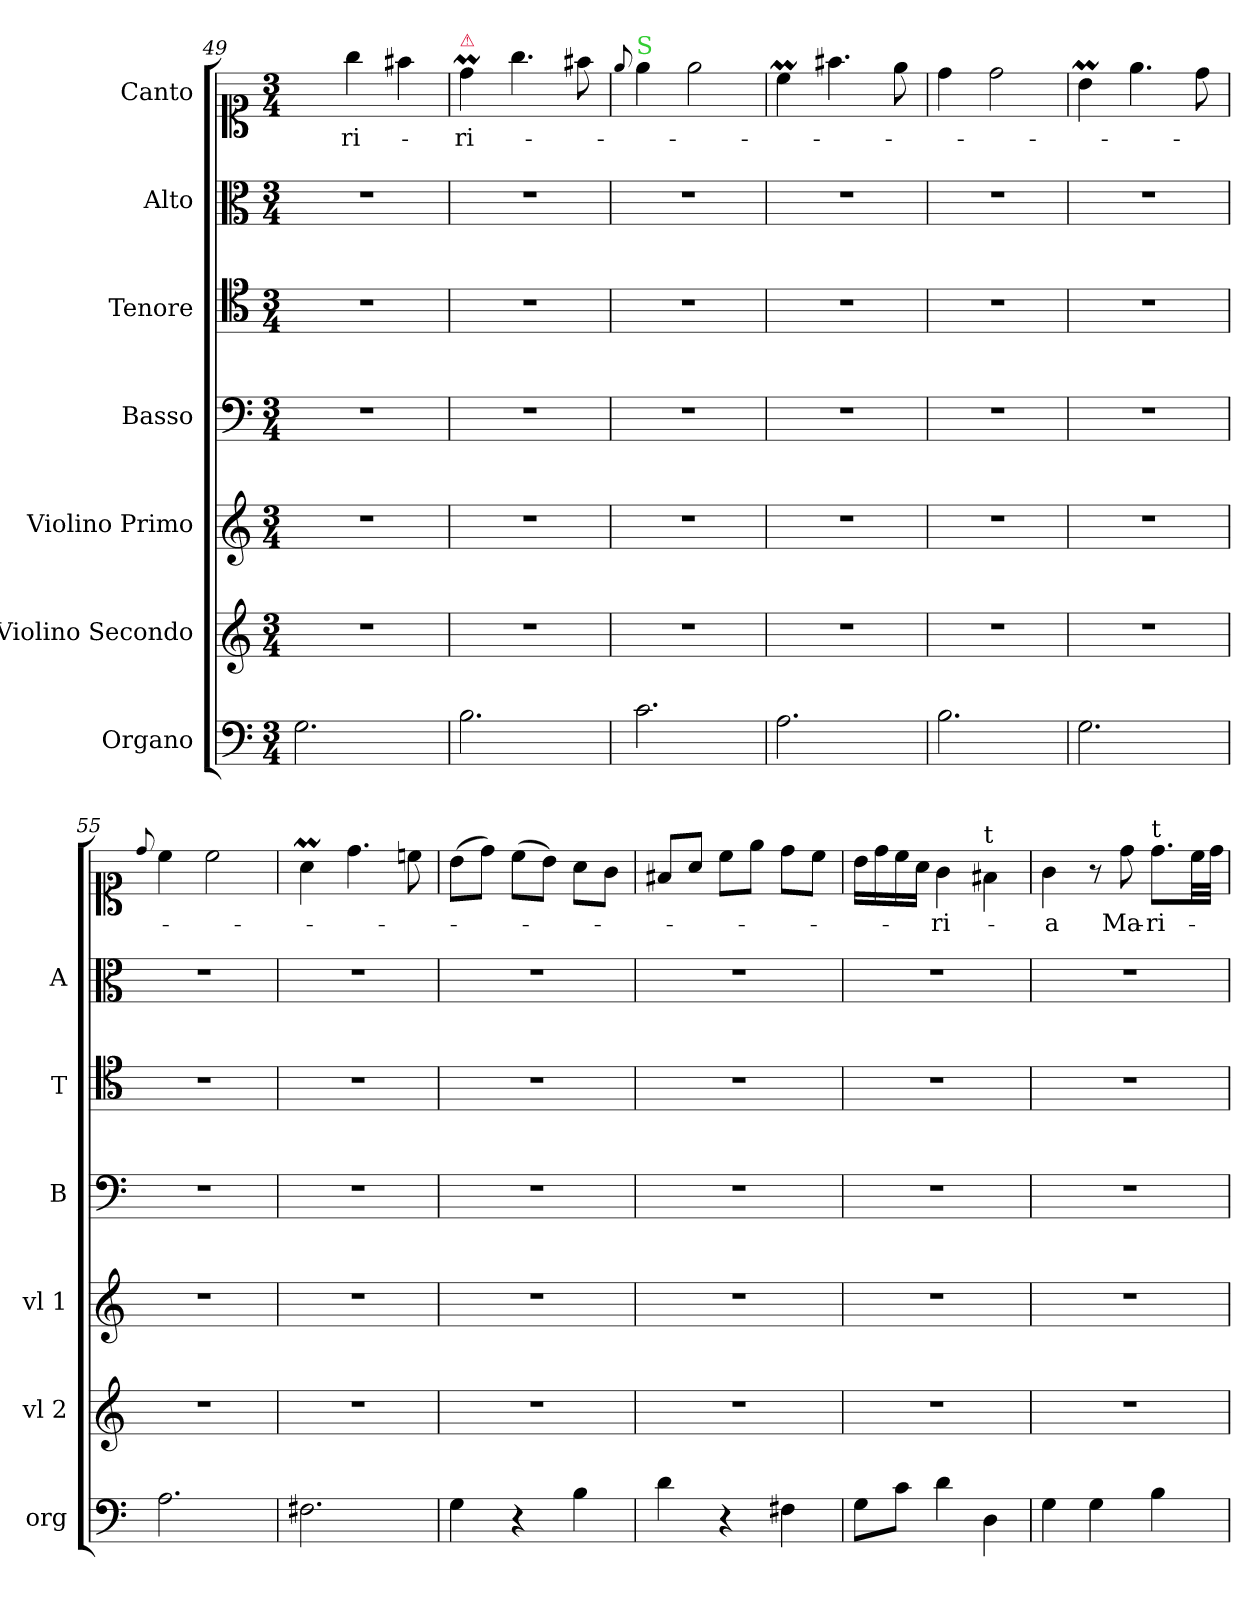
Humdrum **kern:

**kern	**kern	**kern	**kern	**kern	**kern	**kern	**text
*part7	*part6	*part5	*part4	*part3	*part2	*part1	*part1
*staff7	*staff6	*staff5	*staff4	*staff3	*staff2	*staff1	*staff1
*I"Organo	*I"Violino Secondo	*I"Violino Primo	*I"Basso	*I"Tenore	*I"Alto	*I"Canto	*
*I'org	*I'vl 2	*I'vl 1	*I'B	*I'T	*I'A	*	*
*clefF4	*clefG2	*clefG2	*clefF4	*clefC4	*clefC3	*clefC1	*
*k[]	*k[]	*k[]	*k[]	*k[]	*k[]	*k[]	*
*C:	*C:	*C:	*C:	*C:	*C:	*C:	*
*M3/4	*M3/4	*M3/4	*M3/4	*M3/4	*M3/4	*M3/4	*
=49	=49	=49	=49	=49	=49	=49	=49
2.G\	2.r	2.r	2.r	2.r	2.r	4ryy	.
.	.	.	.	.	.	4gg\	ri-
.	.	.	.	.	.	4ff#X\	.
=50	=50	=50	=50	=50	=50	=50	=50
!	!	!	!	!	!	!LO:TX:a:color=crimson:t=⚠	!
2.B\	2.r	2.r	2.r	2.r	2.r	4ddM\	-ri-
.	.	.	.	.	.	4.gg\	.
.	.	.	.	.	.	8ff#X\	.
=51	=51	=51	=51	=51	=51	=51	=51
.	.	.	.	.	.	8qqee/	.
!	!	!	!	!	!	!LO:TX:a:color=limegreen:t=S	!
2.c\	2.r	2.r	2.r	2.r	2.r	4ee\	.
.	.	.	.	.	.	2ee\	.
=52	=52	=52	=52	=52	=52	=52	=52
2.A\	2.r	2.r	2.r	2.r	2.r	4ccM\	.
.	.	.	.	.	.	4.ff#X\	.
.	.	.	.	.	.	8ee\	.
=53	=53	=53	=53	=53	=53	=53	=53
2.B\	2.r	2.r	2.r	2.r	2.r	4dd\	.
.	.	.	.	.	.	2dd\	.
=54	=54	=54	=54	=54	=54	=54	=54
2.G\	2.r	2.r	2.r	2.r	2.r	4bm\	.
.	.	.	.	.	.	4.ee\	.
.	.	.	.	.	.	8dd\	.
=55	=55	=55	=55	=55	=55	=55	=55
.	.	.	.	.	.	8qqdd/	.
2.A\	2.r	2.r	2.r	2.r	2.r	4cc\	.
.	.	.	.	.	.	2cc\	.
=56	=56	=56	=56	=56	=56	=56	=56
2.F#X\	2.r	2.r	2.r	2.r	2.r	4aM\	.
.	.	.	.	.	.	4.dd\	.
.	.	.	.	.	.	8ccn\	.
=57	=57	=57	=57	=57	=57	=57	=57
4G\	2.r	2.r	2.r	2.r	2.r	(8b\L	.
.	.	.	.	.	.	8dd\J)	.
4r	.	.	.	.	.	(8cc\L	.
.	.	.	.	.	.	8b\J)	.
4B\	.	.	.	.	.	8a\L	.
.	.	.	.	.	.	8g\J	.
=58	=58	=58	=58	=58	=58	=58	=58
4d\	2.r	2.r	2.r	2.r	2.r	8f#X/L	.
.	.	.	.	.	.	8a/J	.
4r	.	.	.	.	.	8cc\L	.
.	.	.	.	.	.	8ee\J	.
4F#X\	.	.	.	.	.	8dd\L	.
.	.	.	.	.	.	8cc\J	.
=59	=59	=59	=59	=59	=59	=59	=59
8G\L	2.r	2.r	2.r	2.r	2.r	16b\LL	.
.	.	.	.	.	.	16dd\	.
8c\J	.	.	.	.	.	16cc\	.
.	.	.	.	.	.	16a\JJ	.
4d\	.	.	.	.	.	4g\	-ri-
!	!	!	!	!	!	!LO:TX:a:t=t	!
4D\	.	.	.	.	.	4f#X\	.
=60	=60	=60	=60	=60	=60	=60	=60
4G\	2.r	2.r	2.r	2.r	2.r	4g\	-a
4G\	.	.	.	.	.	8r	.
.	.	.	.	.	.	8dd\	Ma-
!	!	!	!	!	!	!LO:TX:a:t=t	!
4B\	.	.	.	.	.	8.dd\L	-ri-
.	.	.	.	.	.	32cc\LL	.
.	.	.	.	.	.	32dd\JJJ	.
=	=	=	=	=	=	=	=
*-	*-	*-	*-	*-	*-	*-	*-
